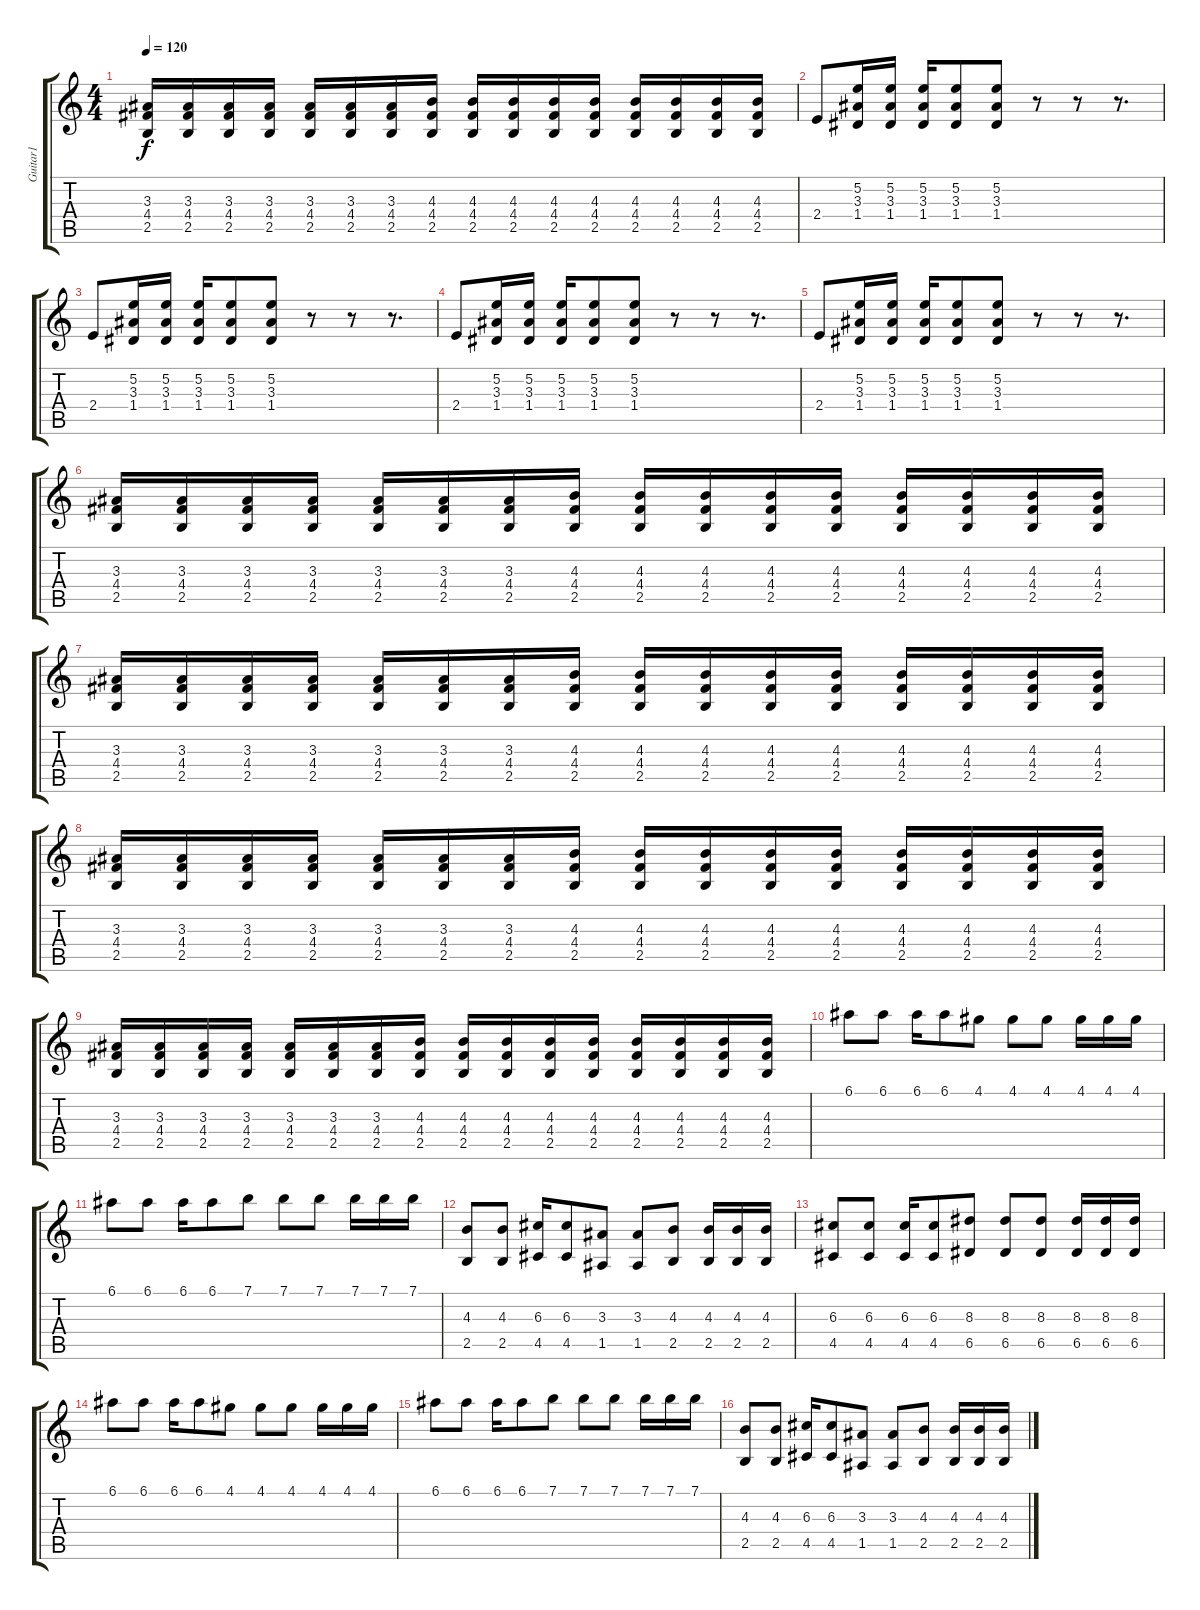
\track ("Guitar1" "Guitar1") {instrument distortionguitar}
\staff {score tabs}
\tuning (E4 B3 G3 D3 A2 E2) {hide}
\ts (4 4)
\tempo 120
\clef g2
\ks c
(3.3 4.4 2.5).16{dy f} (3.3 4.4 2.5).16 (3.3 4.4 2.5).16 (3.3 4.4 2.5).16 (3.3 4.4 2.5).16 (3.3 4.4 2.5).16 (3.3 4.4 2.5).16 (4.3 4.4 2.5).16 (4.3 4.4 2.5).16 (4.3 4.4 2.5).16 (4.3 4.4 2.5).16 (4.3 4.4 2.5).16 (4.3 4.4 2.5).16 (4.3 4.4 2.5).16 (4.3 4.4 2.5).16 (4.3 4.4 2.5).16 |
2.4.8 (5.2 3.3 1.4).16 (5.2 3.3 1.4).16 (5.2 3.3 1.4).16 (5.2 3.3 1.4).8 (5.2 3.3 1.4).8 r.8 r.8 r.8{d} |
2.4.8 (5.2 3.3 1.4).16 (5.2 3.3 1.4).16 (5.2 3.3 1.4).16 (5.2 3.3 1.4).8 (5.2 3.3 1.4).8 r.8 r.8 r.8{d} |
2.4.8 (5.2 3.3 1.4).16 (5.2 3.3 1.4).16 (5.2 3.3 1.4).16 (5.2 3.3 1.4).8 (5.2 3.3 1.4).8 r.8 r.8 r.8{d} |
2.4.8 (5.2 3.3 1.4).16 (5.2 3.3 1.4).16 (5.2 3.3 1.4).16 (5.2 3.3 1.4).8 (5.2 3.3 1.4).8 r.8 r.8 r.8{d} |
(3.3 4.4 2.5).16 (3.3 4.4 2.5).16 (3.3 4.4 2.5).16 (3.3 4.4 2.5).16 (3.3 4.4 2.5).16 (3.3 4.4 2.5).16 (3.3 4.4 2.5).16 (4.3 4.4 2.5).16 (4.3 4.4 2.5).16 (4.3 4.4 2.5).16 (4.3 4.4 2.5).16 (4.3 4.4 2.5).16 (4.3 4.4 2.5).16 (4.3 4.4 2.5).16 (4.3 4.4 2.5).16 (4.3 4.4 2.5).16 |
(3.3 4.4 2.5).16 (3.3 4.4 2.5).16 (3.3 4.4 2.5).16 (3.3 4.4 2.5).16 (3.3 4.4 2.5).16 (3.3 4.4 2.5).16 (3.3 4.4 2.5).16 (4.3 4.4 2.5).16 (4.3 4.4 2.5).16 (4.3 4.4 2.5).16 (4.3 4.4 2.5).16 (4.3 4.4 2.5).16 (4.3 4.4 2.5).16 (4.3 4.4 2.5).16 (4.3 4.4 2.5).16 (4.3 4.4 2.5).16 |
(3.3 4.4 2.5).16 (3.3 4.4 2.5).16 (3.3 4.4 2.5).16 (3.3 4.4 2.5).16 (3.3 4.4 2.5).16 (3.3 4.4 2.5).16 (3.3 4.4 2.5).16 (4.3 4.4 2.5).16 (4.3 4.4 2.5).16 (4.3 4.4 2.5).16 (4.3 4.4 2.5).16 (4.3 4.4 2.5).16 (4.3 4.4 2.5).16 (4.3 4.4 2.5).16 (4.3 4.4 2.5).16 (4.3 4.4 2.5).16 |
(3.3 4.4 2.5).16 (3.3 4.4 2.5).16 (3.3 4.4 2.5).16 (3.3 4.4 2.5).16 (3.3 4.4 2.5).16 (3.3 4.4 2.5).16 (3.3 4.4 2.5).16 (4.3 4.4 2.5).16 (4.3 4.4 2.5).16 (4.3 4.4 2.5).16 (4.3 4.4 2.5).16 (4.3 4.4 2.5).16 (4.3 4.4 2.5).16 (4.3 4.4 2.5).16 (4.3 4.4 2.5).16 (4.3 4.4 2.5).16 |
6.1.8 6.1.8 6.1.16 6.1.8 4.1.8 4.1.8 4.1.8 4.1.16 4.1.16 4.1.16 |
6.1.8 6.1.8 6.1.16 6.1.8 7.1.8 7.1.8 7.1.8 7.1.16 7.1.16 7.1.16 |
(4.3 2.5).8 (4.3 2.5).8 (6.3 4.5).16 (6.3 4.5).8 (3.3 1.5).8 (3.3 1.5).8 (4.3 2.5).8 (4.3 2.5).16 (4.3 2.5).16 (4.3 2.5).16 |
(6.3 4.5).8 (6.3 4.5).8 (6.3 4.5).16 (6.3 4.5).8 (8.3 6.5).8 (8.3 6.5).8 (8.3 6.5).8 (8.3 6.5).16 (8.3 6.5).16 (8.3 6.5).16 |
6.1.8 6.1.8 6.1.16 6.1.8 4.1.8 4.1.8 4.1.8 4.1.16 4.1.16 4.1.16 |
6.1.8 6.1.8 6.1.16 6.1.8 7.1.8 7.1.8 7.1.8 7.1.16 7.1.16 7.1.16 |
(4.3 2.5).8 (4.3 2.5).8 (6.3 4.5).16 (6.3 4.5).8 (3.3 1.5).8 (3.3 1.5).8 (4.3 2.5).8 (4.3 2.5).16 (4.3 2.5).16 (4.3 2.5).16
